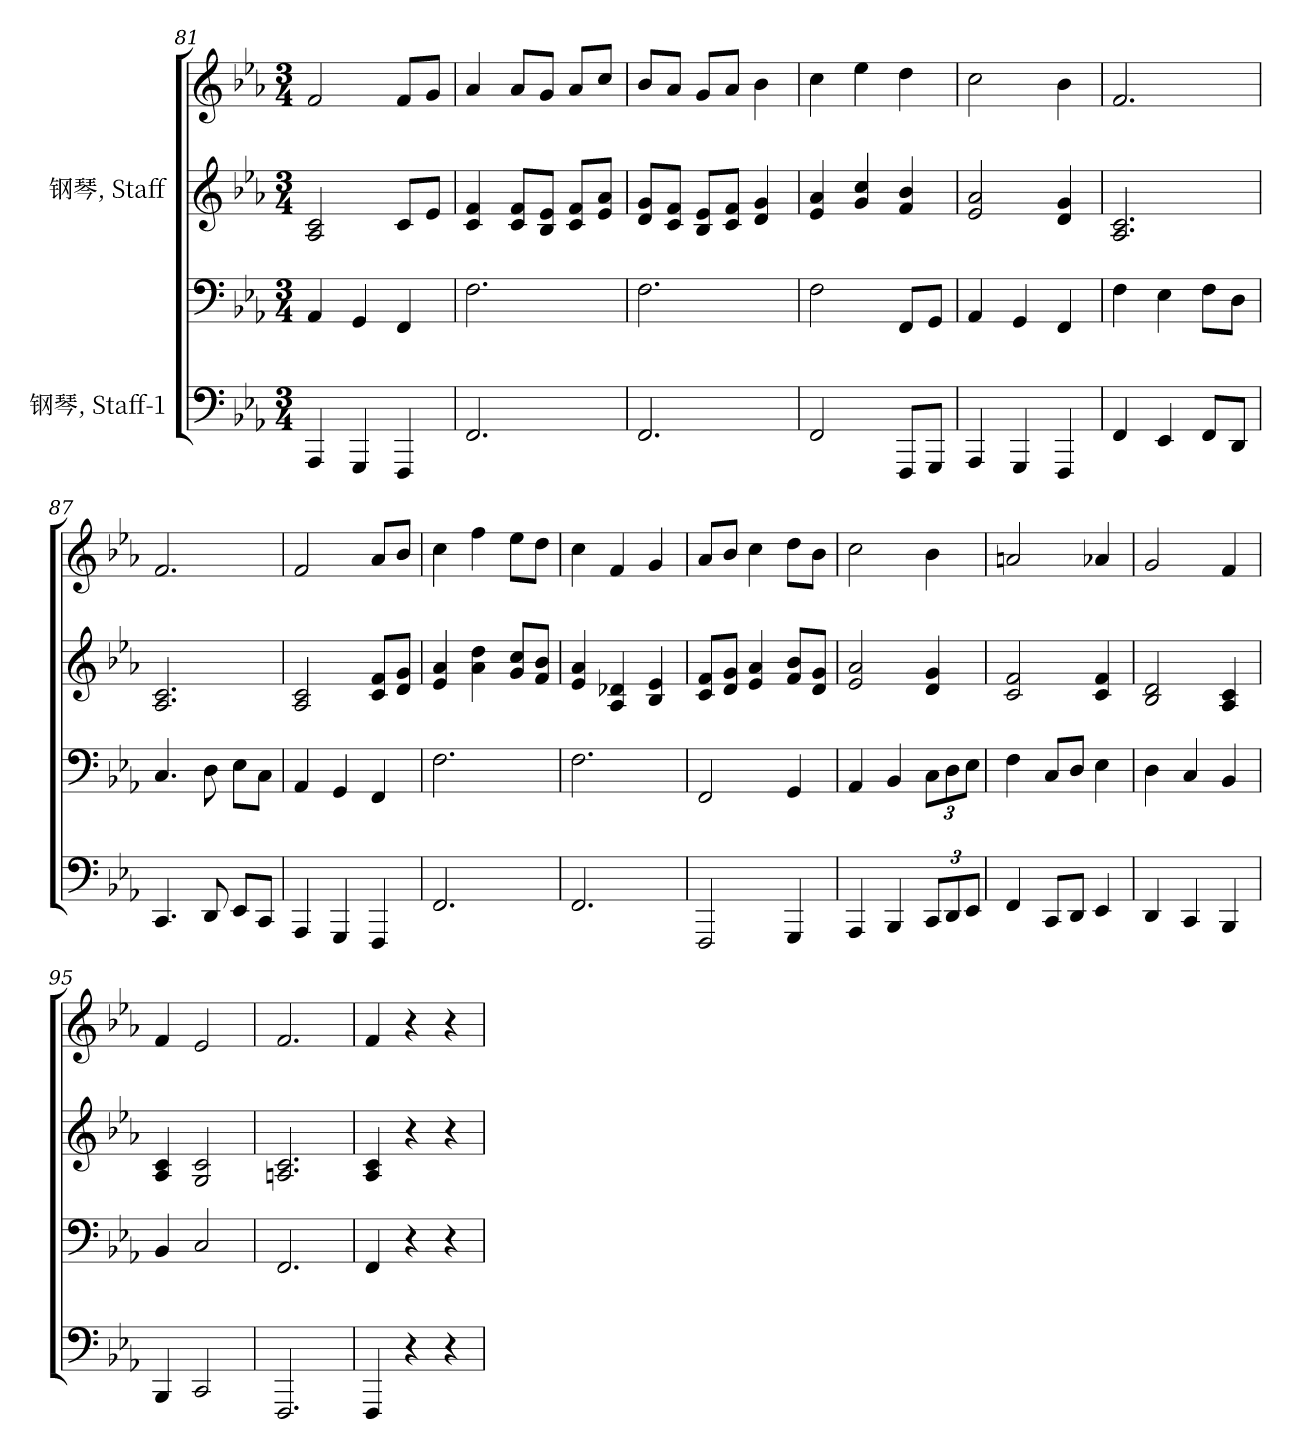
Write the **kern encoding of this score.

**kern	**kern	**kern	**kern
*part2	*part2	*part1	*part1
*staff4	*staff3	*staff2	*staff1
*I"钢琴, Staff-1	*	*I"钢琴, Staff	*
*clefF4	*clefF4	*clefG2	*clefG2
*k[b-e-a-]	*k[b-e-a-]	*k[b-e-a-]	*k[b-e-a-]
*M3/4	*M3/4	*M3/4	*M3/4
=81	=81	=81	=81
4AAA-/	4AA-/	2A-/ 2c/	2f/
4GGG/	4GG/	.	.
4FFF/	4FF/	8c/L	8f/L
.	.	8e-/J	8g/J
=82	=82	=82	=82
2.FF/	2.F\	4c/ 4f/	4a-/
.	.	8c/ 8f/L	8a-/L
.	.	8B-/ 8e-/J	8g/J
.	.	8c/ 8f/L	8a-/L
.	.	8e-/ 8a-/J	8cc/J
=83	=83	=83	=83
2.FF/	2.F\	8d/ 8g/L	8b-/L
.	.	8c/ 8f/J	8a-/J
.	.	8B-/ 8e-/L	8g/L
.	.	8c/ 8f/J	8a-/J
.	.	4d/ 4g/	4b-\
!!LO:LB:g=z
=84	=84	=84	=84
2FF/	2F\	4e-/ 4a-/	4cc\
.	.	4g/ 4cc/	4ee-\
8FFF/L	8FF/L	4f/ 4b-/	4dd\
8GGG/J	8GG/J	.	.
=85	=85	=85	=85
4AAA-/	4AA-/	2e-/ 2a-/	2cc\
4GGG/	4GG/	.	.
4FFF/	4FF/	4d/ 4g/	4b-\
=86	=86	=86	=86
4FF/	4F\	2.A-/ 2.c/	2.f/
4EE-/	4E-\	.	.
8FF/L	8F\L	.	.
8DD/J	8D\J	.	.
=87	=87	=87	=87
4.CC/	4.C/	2.A-/ 2.c/	2.f/
8DD/	8D\	.	.
8EE-/L	8E-\L	.	.
8CC/J	8C\J	.	.
=88	=88	=88	=88
4AAA-/	4AA-/	2A-/ 2c/	2f/
4GGG/	4GG/	.	.
4FFF/	4FF/	8c/ 8f/L	8a-/L
.	.	8d/ 8g/J	8b-/J
=89	=89	=89	=89
2.FF/	2.F\	4e-/ 4a-/	4cc\
.	.	4a-\ 4dd\	4ff\
.	.	8g/ 8cc/L	8ee-\L
.	.	8f/ 8b-/J	8dd\J
=90	=90	=90	=90
2.FF/	2.F\	4e-/ 4a-/	4cc\
.	.	4A-/ 4d-X/	4f/
.	.	4B-/ 4e-/	4g/
!!LO:PB:g=z
=91	=91	=91	=91
2FFF/	2FF/	8c/ 8f/L	8a-/L
.	.	8d/ 8g/J	8b-/J
.	.	4e-/ 4a-/	4cc\
4GGG/	4GG/	8f/ 8b-/L	8dd\L
.	.	8d/ 8g/J	8b-\J
=92	=92	=92	=92
4AAA-/	4AA-/	2e-/ 2a-/	2cc\
4BBB-/	4BB-/	.	.
*Xbrackettup	*Xbrackettup	*	*
12CC/L	12C\L	4d/ 4g/	4b-\
12DD/	12D\	.	.
12EE-/J	12E-\J	.	.
=93	=93	=93	=93
4FF/	4F\	2c/ 2f/	2an/
8CC/L	8C/L	.	.
8DD/J	8D/J	.	.
4EE-/	4E-\	4c/ 4f/	4a-X/
=94	=94	=94	=94
4DD/	4D\	2B-/ 2d/	2g/
4CC/	4C/	.	.
4BBB-/	4BB-/	4A-/ 4c/	4f/
=95	=95	=95	=95
4BBB-/	4BB-/	4A-/ 4c/	4f/
2CC/	2C/	2G/ 2c/	2e-/
=96	=96	=96	=96
2.FFF/	2.FF/	2.An/ 2.c/	2.f/
=97	=97	=97	=97
4FFF/	4FF/	4A-/ 4c/	4f/
4r	4r	4r	4r
4r	4r	4r	4r
=	=	=	=
*-	*-	*-	*-
